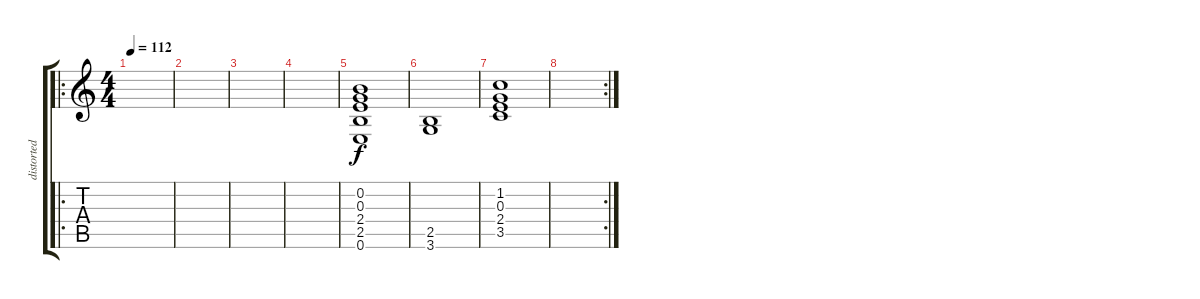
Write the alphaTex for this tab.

\track ("distorted guitar" "distorted ") {instrument overdrivenguitar}
\staff {score tabs}
\tuning (E4 B3 G3 D3 A2 E2) {hide}
\ro
\ts (4 4)
\tempo 112
\clef g2
\ks c
|
|
|
|
(0.2 0.3 2.4 2.5 0.6).1 |
(2.5 3.6).1 |
(1.2 0.3 2.4 3.5).1 |
\rc 2
